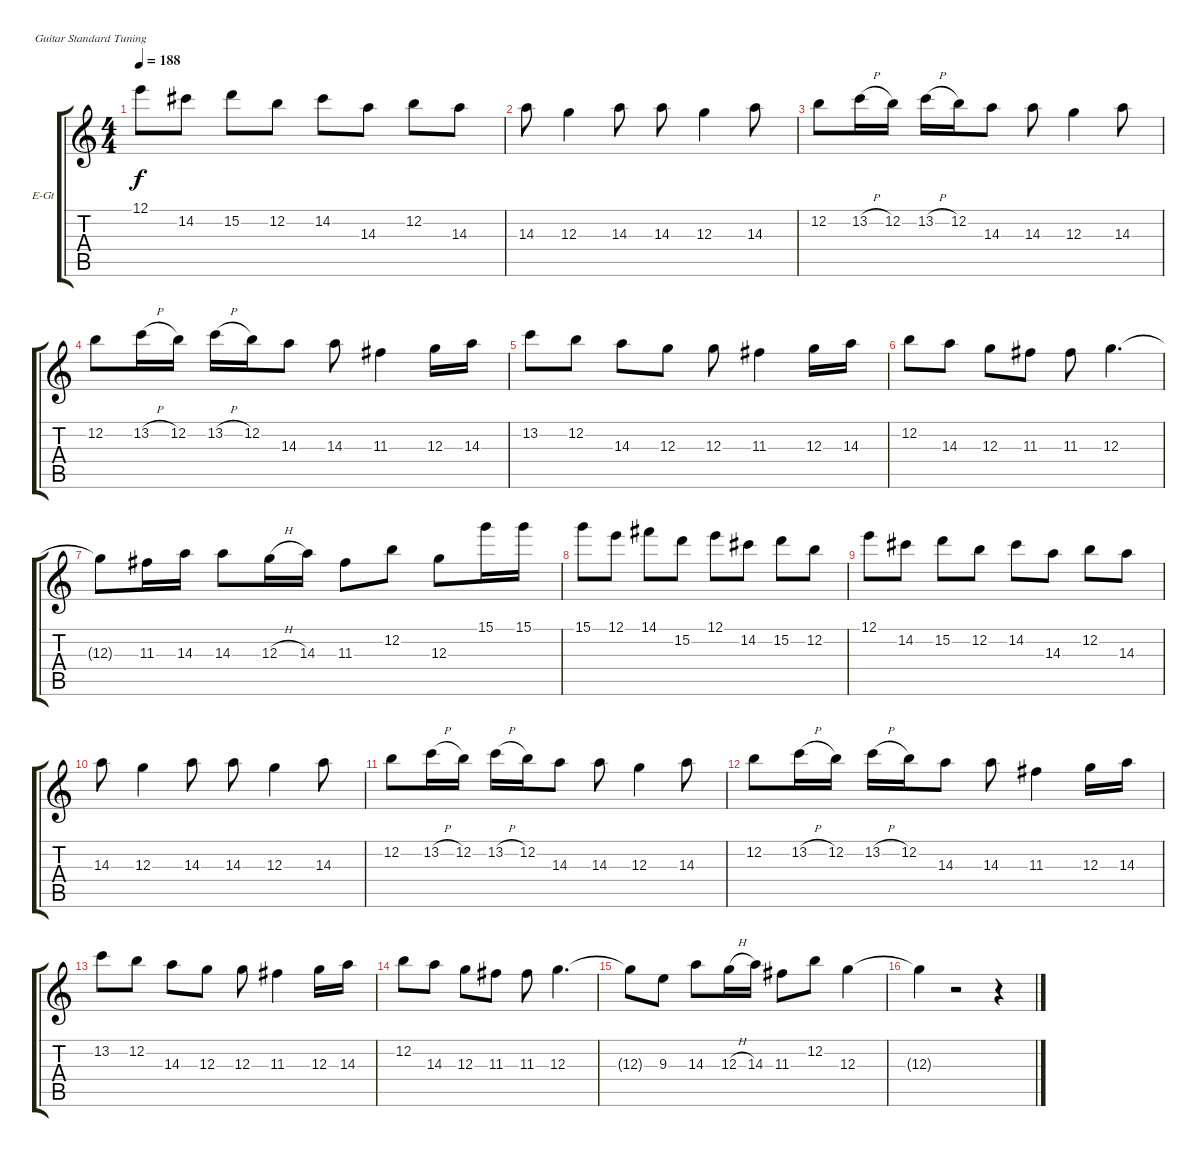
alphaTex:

\bracketExtendMode groupsimilarinstruments
\firstSystemTrackNameOrientation horizontal
\otherSystemsTrackNameOrientation horizontal
\track ("Gtr Solo 2" "E-Gt") {instrument overdrivenguitar}
\staff {score tabs}
\tuning (E4 B3 G3 D3 A2 E2)
\ts (4 4)
\tempo 188
\clef g2
\ks c
12.1.8{dy f} 14.2.8 15.2.8 12.2.8 14.2.8 14.3.8 12.2.8 14.3.8 |
14.3.8 12.3.4 14.3.8 14.3.8 12.3.4 14.3.8 |
12.2.8 13.2{h}.16 12.2.16 13.2{h}.16 12.2.16 14.3.8 14.3.8 12.3.4 14.3.8 |
12.2.8 13.2{h}.16 12.2.16 13.2{h}.16 12.2.16 14.3.8 14.3.8 11.3.4 12.3.16 14.3.16 |
13.2.8 12.2.8 14.3.8 12.3.8 12.3.8 11.3.4 12.3.16 14.3.16 |
12.2.8 14.3.8 12.3.8 11.3.8 11.3.8 12.3.4{d} |
12.3{t}.8 11.3.16 14.3.16 14.3.8 12.3{h}.16 14.3.16 11.3.8 12.2.8 12.3.8 15.1.16 15.1.16 |
15.1.8 12.1.8 14.1.8 15.2.8 12.1.8 14.2.8 15.2.8 12.2.8 |
12.1.8 14.2.8 15.2.8 12.2.8 14.2.8 14.3.8 12.2.8 14.3.8 |
14.3.8 12.3.4 14.3.8 14.3.8 12.3.4 14.3.8 |
12.2.8 13.2{h}.16 12.2.16 13.2{h}.16 12.2.16 14.3.8 14.3.8 12.3.4 14.3.8 |
12.2.8 13.2{h}.16 12.2.16 13.2{h}.16 12.2.16 14.3.8 14.3.8 11.3.4 12.3.16 14.3.16 |
13.2.8 12.2.8 14.3.8 12.3.8 12.3.8 11.3.4 12.3.16 14.3.16 |
12.2.8 14.3.8 12.3.8 11.3.8 11.3.8 12.3.4{d} |
12.3{t}.8 9.3.8 14.3.8 12.3{h}.16 14.3.16 11.3.8 12.2.8 12.3.4 |
12.3{t}.4 r.2 r.4
